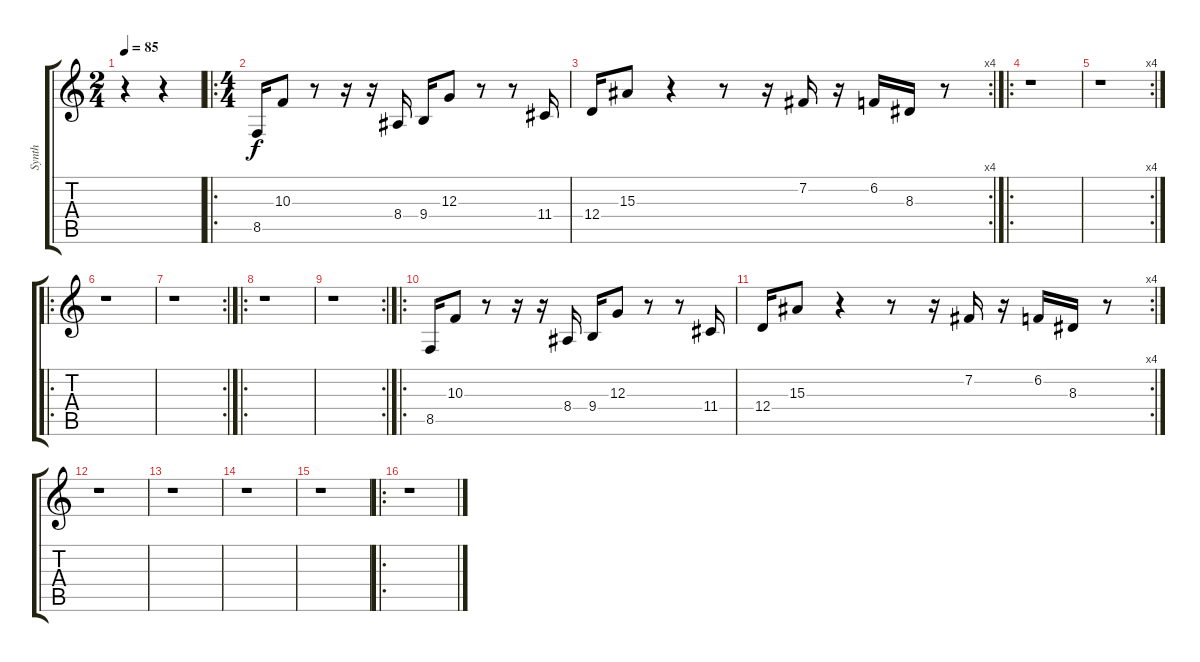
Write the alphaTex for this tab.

\track ("Synth" "Synth") {instrument brightacousticpiano}
\staff {score tabs}
\tuning (E4 B3 G3 D3 A2 E2) {hide}
\ts (2 4)
\tempo 85
\clef g2
\ks c
r.4{dy f instrument brightacousticpiano} r.4 |
\ro
\ts (4 4)
8.5.16 10.3.8 r.8 r.16 r.16 8.4.16 9.4.16 12.3.8 r.8 r.8 11.4.16 |
\rc 4
12.4.16 15.3.8 r.4 r.8 r.16 7.2.16 r.16 6.2.16 8.3.16 r.8 |
\ro
r.1 |
\rc 4
r.1 |
\ro
r.1 |
\rc 2
r.1 |
\ro
r.1 |
\rc 2
r.1 |
\ro
8.5.16 10.3.8 r.8 r.16 r.16 8.4.16 9.4.16 12.3.8 r.8 r.8 11.4.16 |
\rc 4
12.4.16 15.3.8 r.4 r.8 r.16 7.2.16 r.16 6.2.16 8.3.16 r.8 |
r.1 |
r.1 |
r.1 |
r.1 |
\ro
r.1
